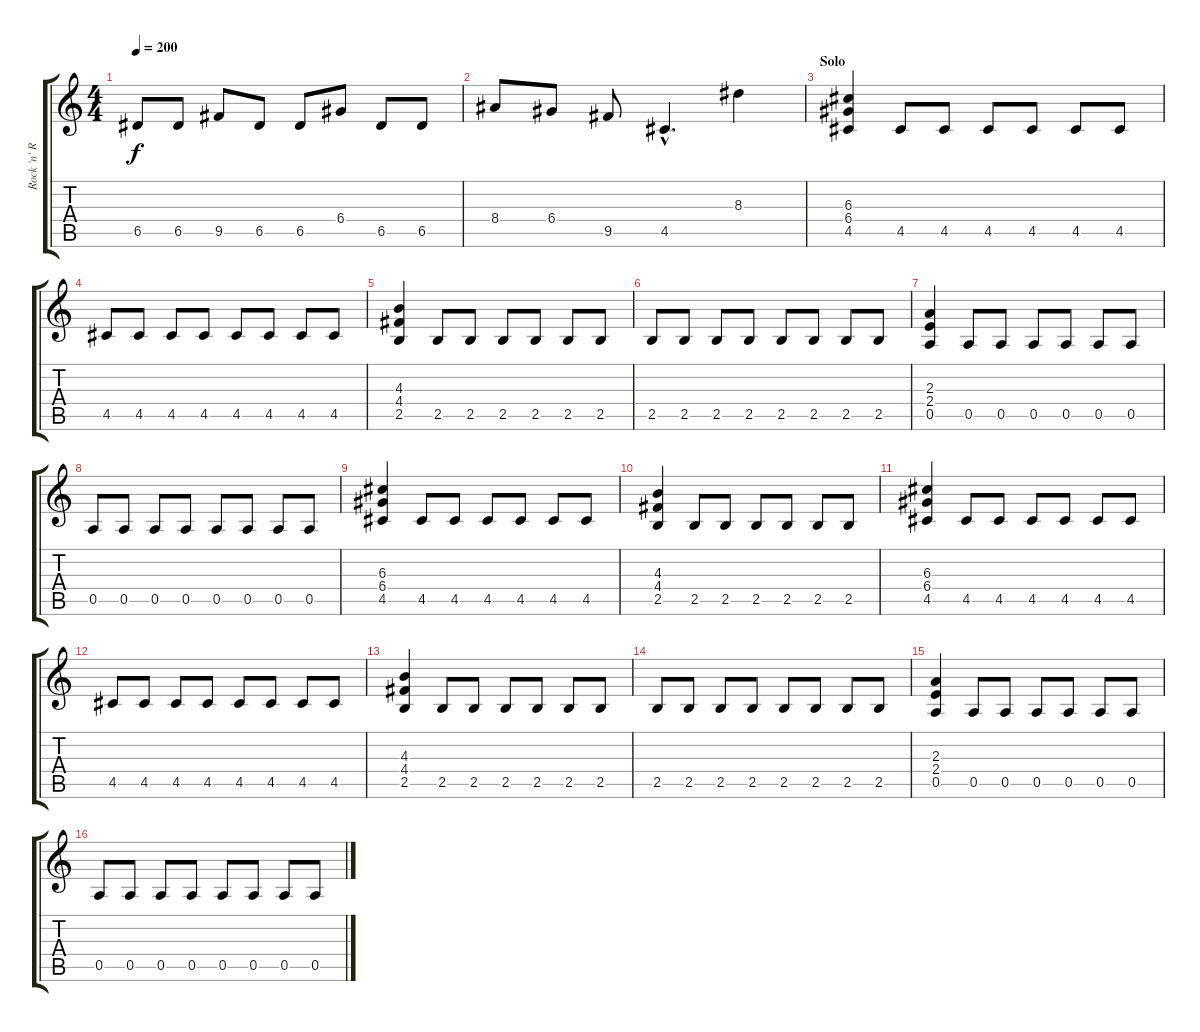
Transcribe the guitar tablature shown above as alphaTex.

\track ("Rock 'n' Rolf" "Rock 'n' R") {instrument distortionguitar}
\staff {score tabs}
\tuning (E4 B3 G3 D3 A2 E2) {hide}
\ts (4 4)
\tempo 200
\clef g2
\ks c
6.5.8{dy f} 6.5.8 9.5.8 6.5.8 6.5.8 6.4.8 6.5.8 6.5.8 |
8.4.8 6.4.8 9.5.8 4.5{hac}.4{d} 8.3.4 |
\section ("" "Solo")
(6.3 6.4 4.5).4 4.5.8 4.5.8 4.5.8 4.5.8 4.5.8 4.5.8 |
4.5.8 4.5.8 4.5.8 4.5.8 4.5.8 4.5.8 4.5.8 4.5.8 |
(4.3 4.4 2.5).4 2.5.8 2.5.8 2.5.8 2.5.8 2.5.8 2.5.8 |
2.5.8 2.5.8 2.5.8 2.5.8 2.5.8 2.5.8 2.5.8 2.5.8 |
(2.3 2.4 0.5).4 0.5.8 0.5.8 0.5.8 0.5.8 0.5.8 0.5.8 |
0.5.8 0.5.8 0.5.8 0.5.8 0.5.8 0.5.8 0.5.8 0.5.8 |
(6.3 6.4 4.5).4 4.5.8 4.5.8 4.5.8 4.5.8 4.5.8 4.5.8 |
(4.3 4.4 2.5).4 2.5.8 2.5.8 2.5.8 2.5.8 2.5.8 2.5.8 |
(6.3 6.4 4.5).4 4.5.8 4.5.8 4.5.8 4.5.8 4.5.8 4.5.8 |
4.5.8 4.5.8 4.5.8 4.5.8 4.5.8 4.5.8 4.5.8 4.5.8 |
(4.3 4.4 2.5).4 2.5.8 2.5.8 2.5.8 2.5.8 2.5.8 2.5.8 |
2.5.8 2.5.8 2.5.8 2.5.8 2.5.8 2.5.8 2.5.8 2.5.8 |
(2.3 2.4 0.5).4 0.5.8 0.5.8 0.5.8 0.5.8 0.5.8 0.5.8 |
0.5.8 0.5.8 0.5.8 0.5.8 0.5.8 0.5.8 0.5.8 0.5.8
